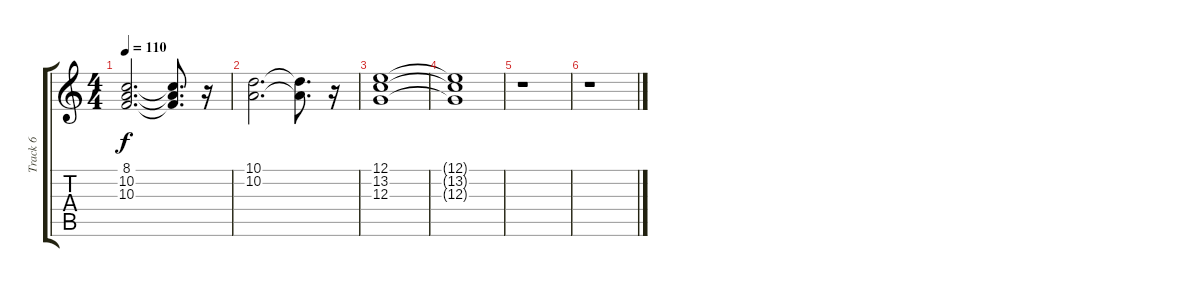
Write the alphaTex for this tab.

\track ("Track 6" "Track 6") {instrument pad2warm}
\staff {score tabs}
\tuning (E4 B3 G3 D3 A2 E2) {hide}
\ts (4 4)
\tempo 110
\clef g2
\ks c
(8.1 10.2 10.3).2{d dy f} (8.1{t} 10.2{t} 10.3{t}).8{d} r.16 |
(10.1 10.2).2{d} (10.1{t} 10.2{t}).8{d} r.16 |
(12.1 13.2 12.3).1 |
(12.1{t} 13.2{t} 12.3{t}).1 |
r.1 |
r.1
